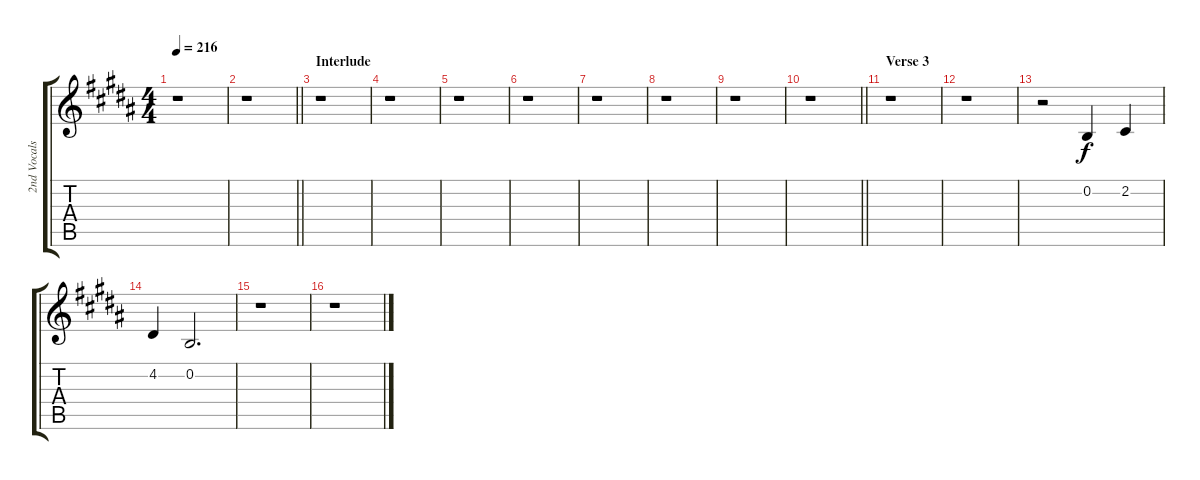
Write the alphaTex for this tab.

\track ("2nd Vocals - Mark Hoppus" "2nd Vocals") {instrument bassoon}
\staff {score tabs}
\tuning (E4 B3 G3 D3 A2 E2) {hide}
\ts (4 4)
\tempo 216
\clef g2
\ks b
r.1{dy f} |
\barLineRight lightlight
r.1 |
\section ("" "Interlude")
r.1 |
r.1 |
r.1 |
r.1 |
r.1 |
r.1 |
r.1 |
\barLineRight lightlight
r.1 |
\section ("" "Verse 3")
r.1 |
r.1 |
r.2 0.2.4 2.2.4 |
4.2.4 0.2.2{d} |
r.1 |
r.1
